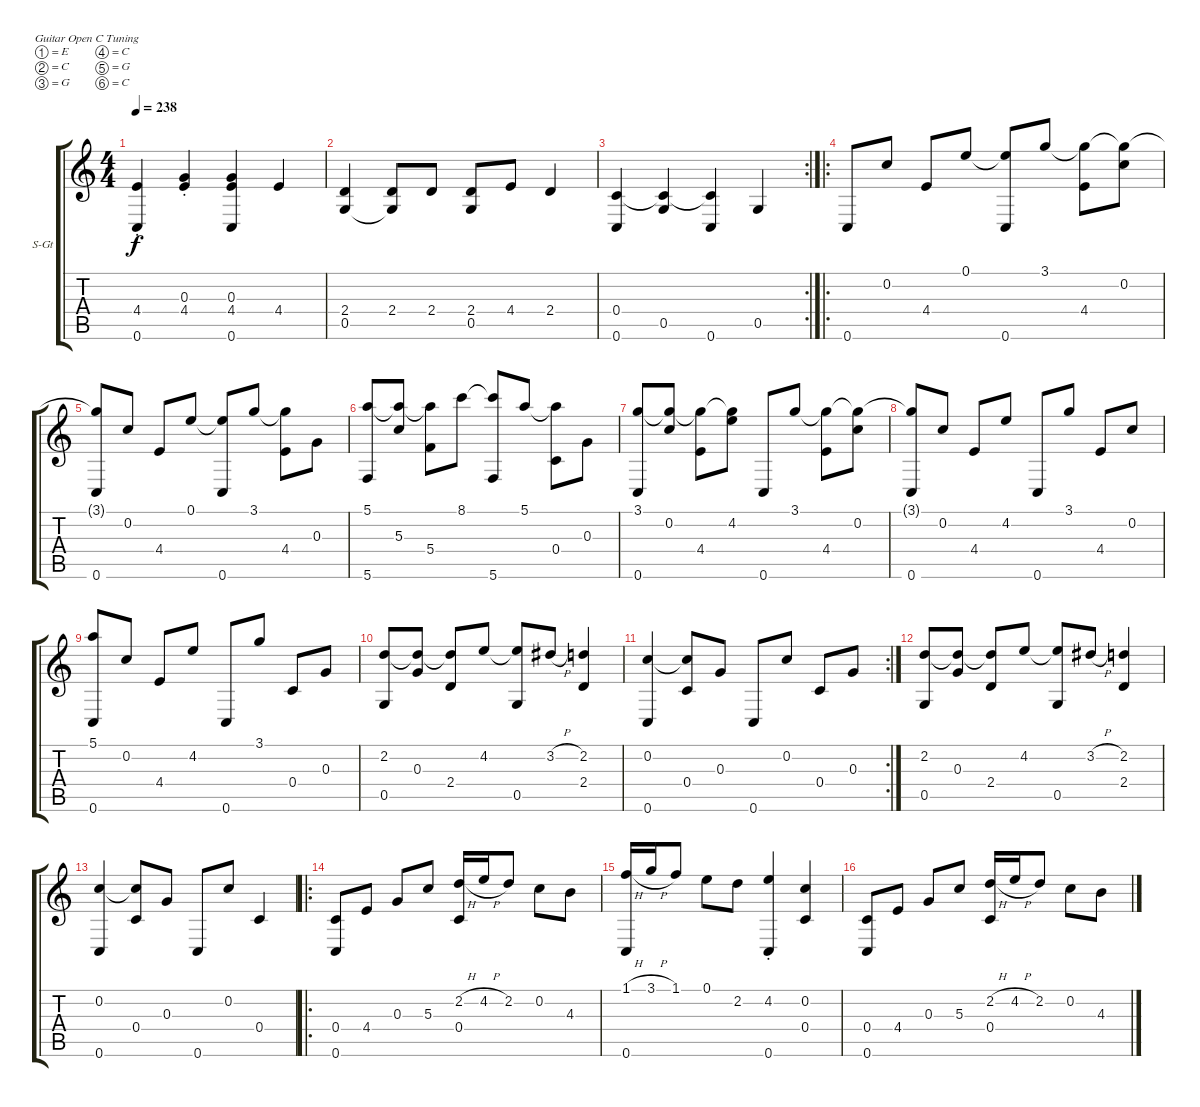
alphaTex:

\bracketExtendMode groupsimilarinstruments
\firstSystemTrackNameOrientation horizontal
\otherSystemsTrackNameOrientation horizontal
\track ("Òô¹ì 1" "S-Gt") {instrument acousticguitarsteel}
\staff {score tabs}
\tuning (E4 C4 G3 C3 G2 C2)
\ts (4 4)
\tempo 238
\clef g2
\ks c
(4.4{st} 0.6{st}).4{dy f} (0.3{st} 4.4{st}).4 (0.3 4.4 0.6).4 4.4.4 |
(2.4 0.5).4 (2.4 0.5{t}).8 2.4.8 (2.4 0.5).8 4.4.8 2.4.4 |
\rc 2
(0.4 0.6).4 (0.5 0.4{t}).4 (0.4{t} 0.6).4 0.5.4 |
\ro
0.6.8 0.2.8 4.4.8 0.1.8 (0.1{t} 0.6).8 3.1.8 (4.4 3.1{t}).8 (0.2 3.1{t}).8 |
(3.1{t} 0.6).8 0.2.8 4.4.8 0.1.8 (0.1{t} 0.6).8 3.1.8 (3.1{t} 4.4).8 0.3.8 |
(5.1 5.6).8 (5.3 5.1{t}).8 (5.1{t} 5.4).8 8.1.8 (8.1{t} 5.6).8 5.1.8 (5.1{t} 0.4).8 0.3.8 |
(3.1 0.6).8 (0.2 3.1{t}).8 (4.4 3.1{t}).8 (3.1{t} 4.2).8 0.6.8 3.1.8 (3.1{t} 4.4).8 (0.2 3.1{t}).8 |
(3.1{t} 0.6).8 0.2.8 4.4.8 4.2.8 0.6.8 3.1.8 4.4.8 0.2.8 |
(5.1 0.6).8 0.2.8 4.4.8 4.2.8 0.6.8 3.1.8 0.4.8 0.3.8 |
(2.2 0.5).8 (0.3 2.2{t}).8 (2.2{t} 2.4).8 4.2.8 (4.2{t} 0.5).8 3.2{h}.8 (2.2 2.4).4 |
\rc 2
(0.2 0.6).4 (0.2{t} 0.4).8 0.3.8 0.6.8 0.2.8 0.4.8 0.3.8 |
(2.2 0.5).8 (0.3 2.2{t}).8 (2.2{t} 2.4).8 4.2.8 (4.2{t} 0.5).8 3.2{h}.8 (2.2 2.4).4 |
(0.2 0.6).4 (0.2{t} 0.4).8 0.3.8 0.6.8 0.2.8 0.4.4 |
\ro
(0.4 0.6).8 4.4.8 0.3.8 5.3.8 (2.2{h} 0.4).16 4.2{h}.16 2.2.8 0.2.8 4.3.8 |
(1.1{h} 0.6).16 3.1{h}.16 1.1.8 0.1.8 2.2.8 (4.2{st} 0.6{st}).4 (0.2 0.4).4 |
(0.4 0.6).8 4.4.8 0.3.8 5.3.8 (2.2{h} 0.4).16 4.2{h}.16 2.2.8 0.2.8 4.3.8
